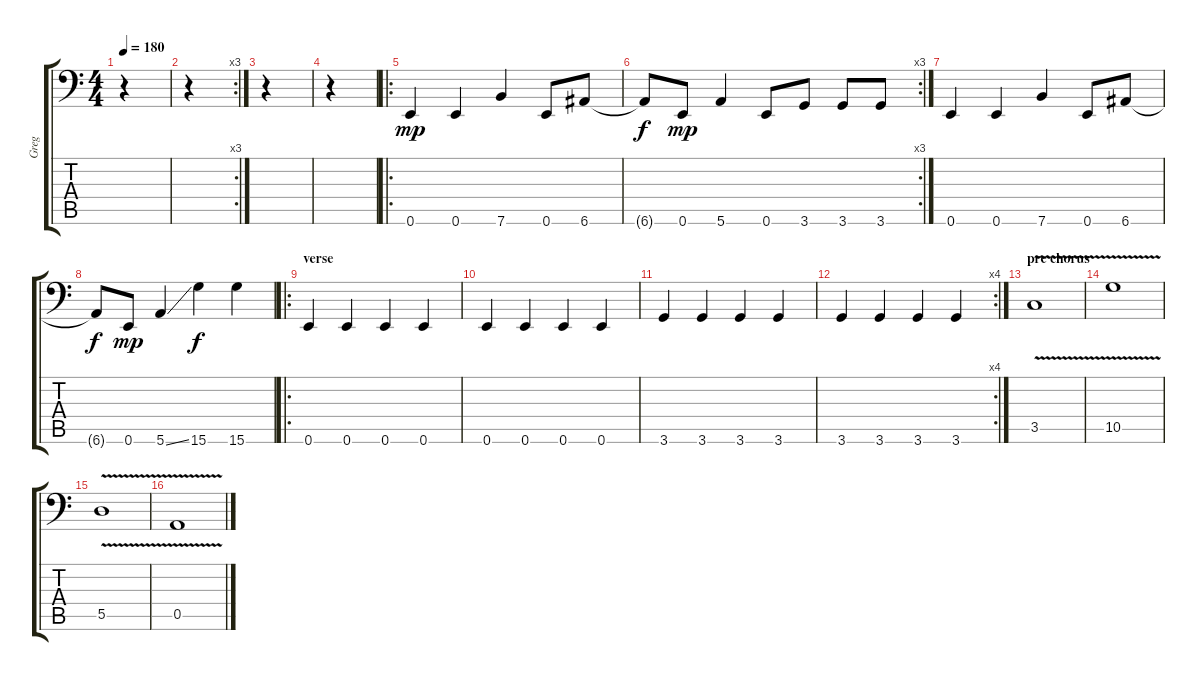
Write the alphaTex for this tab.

\track ("Greg" "Greg") {instrument slapbass2}
\staff {score tabs}
\tuning (E3 B2 G2 D2 A1 E1) {hide}
\ts (4 4)
\tempo 180
\clef f4
\ks c
r.4{dy mp instrument slapbass2} |
\rc 3
r.4 |
r.4 |
r.4 |
\ro
0.6.4 0.6.4 7.6.4 0.6.8 6.6.8 |
\rc 3
6.6{t}.8{dy f} 0.6.8{dy mp} 5.6.4 0.6.8 3.6.8 3.6.8 3.6.8 |
0.6.4 0.6.4 7.6.4 0.6.8 6.6.8 |
6.6{t}.8{dy f} 0.6.8{dy mp} 5.6{ss}.4 15.6.4{dy f} 15.6.4 |
\ro
\section ("" "verse")
0.6.4 0.6.4 0.6.4 0.6.4 |
0.6.4 0.6.4 0.6.4 0.6.4 |
3.6.4 3.6.4 3.6.4 3.6.4 |
\rc 4
3.6.4 3.6.4 3.6.4 3.6.4 |
\section ("" "pre chorus")
3.5{v}.1 |
10.5{v}.1 |
5.5{v}.1 |
0.5{v}.1
